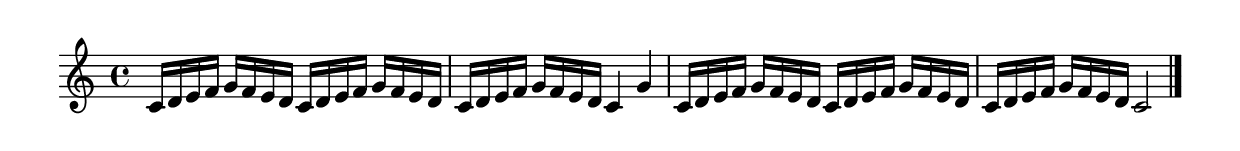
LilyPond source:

\version "2.18.2"

melody = {
    \relative c' {
    \clef treble
    \time 4/4
    
    c16 d16 e16 f16 g16 f16 e16 d16
    c16 d16 e16 f16 g16 f16 e16 d16
    c16 d16 e16 f16 g16 f16 e16 d16
    c4 g'4
    c,16 d16 e16 f16 g16 f16 e16 d16
    c16 d16 e16 f16 g16 f16 e16 d16
    c16 d16 e16 f16 g16 f16 e16 d16
    c2 \bar "|."

    }
}

% Export melody to pdf and midi files

\score{
    \melody
    \layout {
        \context {
        \Score
        \omit BarNumber }
    indent = #0 }
    % Remove % if you need a midi file
    % \midi {}
    }